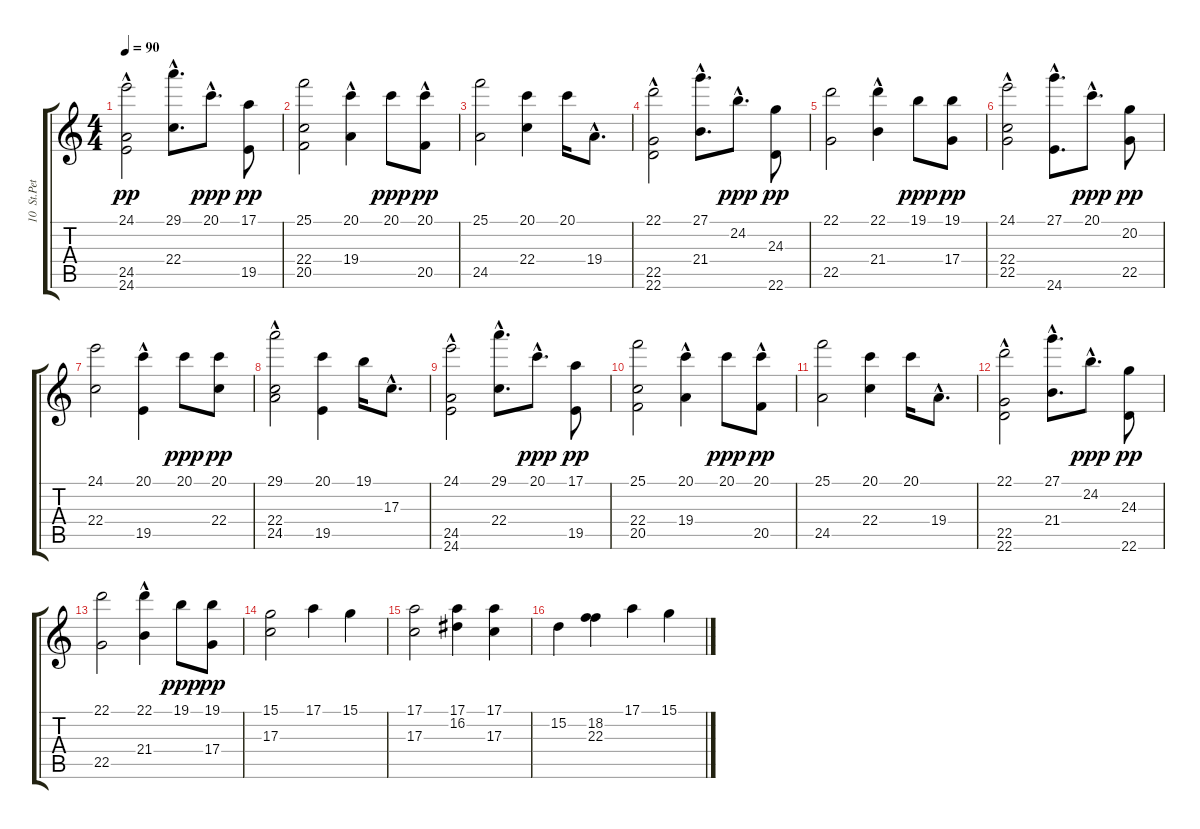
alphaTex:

\track ("10  St.Petersburg" "10  St.Pet") {instrument stringensemble1}
\staff {score tabs}
\tuning (E4 B3 G3 D3 A2 E2) {hide}
\ts (4 4)
\tempo 90
\clef g2
\ks c
(24.1 24.5{hac} 24.6).2{dy pp} (29.1{hac} 22.4).8{d} 20.1{hac}.8{d dy ppp} (17.1 19.5).8{dy pp} |
(25.1 22.4 20.5).2 (20.1 19.4{hac}).4 20.1.8{dy ppp} (20.1 20.5{hac}).8{dy pp} |
(25.1 24.5).2 (20.1 22.4).4 20.1.16 19.4{hac}.8{d} |
(22.1 22.5{hac} 22.6).2 (27.1{hac} 21.4).8{d} 24.2{hac}.8{d dy ppp} (24.3 22.6).8{dy pp} |
(22.1 22.5).2 (22.1 21.4{hac}).4 19.1.8{dy ppp} (19.1 17.4).8{dy pp} |
(24.1 22.4{hac} 22.5).2 (27.1{hac} 24.6).8{d} 20.1{hac}.8{d dy ppp} (20.2 22.5).8{dy pp} |
(24.1 22.4).2 (20.1 19.5{hac}).4 20.1.8{dy ppp} (20.1 22.4).8{dy pp} |
(29.1 22.4 24.5{hac}).2 (20.1 19.5).4 19.1.16 17.3{hac}.8{d} |
(24.1 24.5{hac} 24.6).2 (29.1{hac} 22.4).8{d} 20.1{hac}.8{d dy ppp} (17.1 19.5).8{dy pp} |
(25.1 22.4 20.5).2 (20.1 19.4{hac}).4 20.1.8{dy ppp} (20.1 20.5{hac}).8{dy pp} |
(25.1 24.5).2 (20.1 22.4).4 20.1.16 19.4{hac}.8{d} |
(22.1 22.5{hac} 22.6).2 (27.1{hac} 21.4).8{d} 24.2{hac}.8{d dy ppp} (24.3 22.6).8{dy pp} |
(22.1 22.5).2 (22.1 21.4{hac}).4 19.1.8{dy ppp} (19.1 17.4).8{dy pp} |
(15.1 17.3).2 17.1.4 15.1.4 |
(17.1 17.3).2 (17.1 16.2).4 (17.1 17.3).4 |
15.2.4 (18.2 22.3).4 17.1.4 15.1.4
